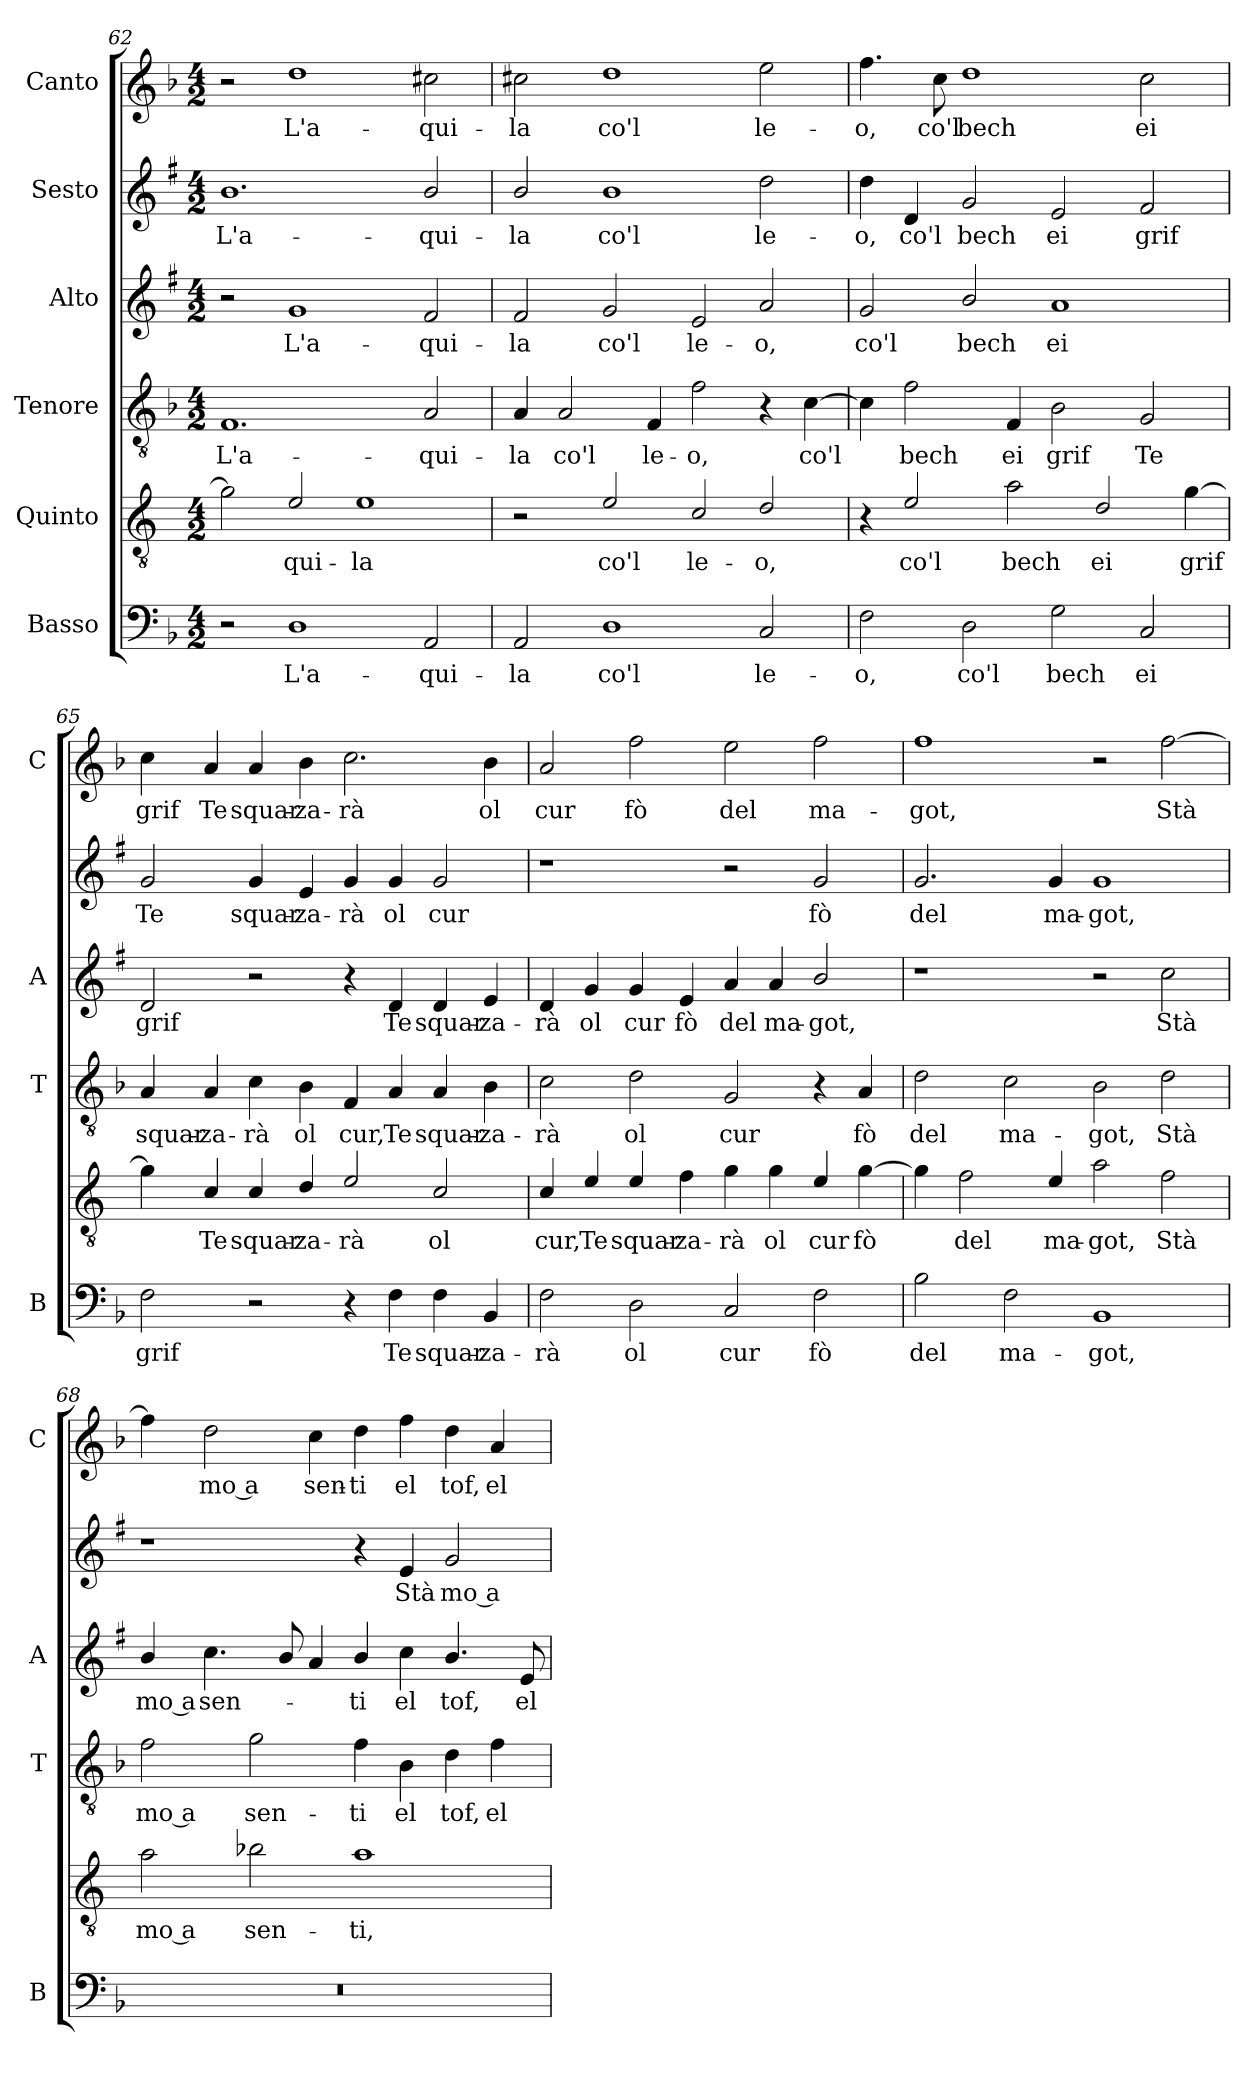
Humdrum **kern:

**kern	**text	**kern	**text	**kern	**text	**kern	**text	**kern	**text	**kern	**text
*part6	*part6	*part5	*part5	*part4	*part4	*part3	*part3	*part2	*part2	*part1	*part1
*staff6	*staff6	*staff5	*staff5	*staff4	*staff4	*staff3	*staff3	*staff2	*staff2	*staff1	*staff1
*I"Basso	*	*I"Quinto	*	*I"Tenore	*	*I"Alto	*	*I"Sesto	*	*I"Canto	*
*I'B	*	*	*	*I'T	*	*I'A	*	*	*	*I'C	*
*clefF4	*	*clefGv2	*	*clefGv2	*	*clefG2	*	*clefG2	*	*clefG2	*
*	*	*ITrd4c7	*	*	*	*ITrd1c2	*	*ITrd1c2	*	*	*
*k[b-]	*	*k[b-]	*	*k[b-]	*	*k[b-]	*	*k[b-]	*	*k[b-]	*
*F:	*	*F:	*	*F:	*	*F:	*	*F:	*	*F:	*
*M4/2	*	*M4/2	*	*M4/2	*	*M4/2	*	*M4/2	*	*M4/2	*
=62	=62	=62	=62	=62	=62	=62	=62	=62	=62	=62	=62
!	!	!	!	!	!LO:LY:b	!	!	!	!LO:LY:b	!	!
2r	.	2c\]	.	1.F	L'a-	2r	.	1.a	L'a-	2r	.
!	!LO:LY:b	!	!LO:LY:b	!	!	!	!LO:LY:b	!	!	!	!LO:LY:b
1D	L'a-	2A/	-qui-	.	.	1f	L'a-	.	.	1dd	L'a-
!	!	!	!LO:LY:b	!	!	!	!	!	!	!	!
.	.	1A	-la	.	.	.	.	.	.	.	.
!	!LO:LY:b	!	!	!	!LO:LY:b	!	!LO:LY:b	!	!LO:LY:b	!	!LO:LY:b
2AA/	-qui-	.	.	2A/	-qui-	2e/	-qui-	2a/	-qui-	2cc#X\	-qui-
=63	=63	=63	=63	=63	=63	=63	=63	=63	=63	=63	=63
!	!LO:LY:b	!	!	!	!LO:LY:b	!	!LO:LY:b	!	!LO:LY:b	!	!LO:LY:b
2AA/	-la	2r	.	4A/	-la	2e/	-la	2a/	-la	2cc#X\	-la
!	!	!	!	!	!LO:LY:b	!	!	!	!	!	!
.	.	.	.	2A/	co'l	.	.	.	.	.	.
!	!LO:LY:b	!	!LO:LY:b	!	!	!	!LO:LY:b	!	!LO:LY:b	!	!LO:LY:b
1D	co'l	2A/	co'l	.	.	2f/	co'l	1a	co'l	1dd	co'l
!	!	!	!	!	!LO:LY:b	!	!	!	!	!	!
.	.	.	.	4F/	le-	.	.	.	.	.	.
!	!	!	!LO:LY:b	!	!LO:LY:b	!	!LO:LY:b	!	!	!	!
.	.	2F/	le-	2f\	-o,	2d/	le-	.	.	.	.
!	!LO:LY:b	!	!LO:LY:b	!	!	!	!LO:LY:b	!	!LO:LY:b	!	!LO:LY:b
2C/	le-	2G/	-o,	4r	.	2g/	-o,	2cc\	le-	2ee\	le-
!	!	!	!	!	!LO:LY:b	!	!	!	!	!	!
.	.	.	.	[4c\	co'l	.	.	.	.	.	.
!!LO:LB:g=z
=64	=64	=64	=64	=64	=64	=64	=64	=64	=64	=64	=64
!	!LO:LY:b	!	!	!	!	!	!LO:LY:b	!	!LO:LY:b	!	!LO:LY:b
2F\	-o,	4r	.	4c\]	.	2f/	co'l	4cc\	-o,	4.ff\	-o,
!	!	!	!LO:LY:b	!	!LO:LY:b	!	!	!	!LO:LY:b	!	!
.	.	2A/	co'l	2f\	bech	.	.	4c/	co'l	.	.
!	!	!	!	!	!	!	!	!	!	!	!LO:LY:b
.	.	.	.	.	.	.	.	.	.	8cc\	co'l
!	!LO:LY:b	!	!	!	!	!	!LO:LY:b	!	!LO:LY:b	!	!LO:LY:b
2D\	co'l	.	.	.	.	2a/	bech	2f/	bech	1dd	bech
!	!	!	!LO:LY:b	!	!LO:LY:b	!	!	!	!	!	!
.	.	2d\	bech	4F/	ei	.	.	.	.	.	.
!	!LO:LY:b	!	!	!	!LO:LY:b	!	!LO:LY:b	!	!LO:LY:b	!	!
2G\	bech	.	.	2B-\	grif	1g	ei	2d/	ei	.	.
!	!	!	!LO:LY:b	!	!	!	!	!	!	!	!
.	.	2G/	ei	.	.	.	.	.	.	.	.
!	!LO:LY:b	!	!	!	!LO:LY:b	!	!	!	!LO:LY:b	!	!LO:LY:b
2C/	ei	.	.	2G/	Te	.	.	2e/	grif	2cc\	ei
!	!	!	!LO:LY:b	!	!	!	!	!	!	!	!
.	.	[4c\	grif	.	.	.	.	.	.	.	.
=65	=65	=65	=65	=65	=65	=65	=65	=65	=65	=65	=65
!	!LO:LY:b	!	!	!	!LO:LY:b	!	!LO:LY:b	!	!LO:LY:b	!	!LO:LY:b
2F\	grif	4c\]	.	4A/	squar-	2c/	grif	2f/	Te	4cc\	grif
!	!	!	!LO:LY:b	!	!LO:LY:b	!	!	!	!	!	!LO:LY:b
.	.	4F/	Te	4A/	-za-	.	.	.	.	4a/	Te
!	!	!	!LO:LY:b	!	!LO:LY:b	!	!	!	!LO:LY:b	!	!LO:LY:b
2r	.	4F/	squar-	4c\	-rà	2r	.	4f/	squar-	4a/	squar-
!	!	!	!LO:LY:b	!	!LO:LY:b	!	!	!	!LO:LY:b	!	!LO:LY:b
.	.	4G/	-za-	4B-\	ol	.	.	4d/	-za-	4b-\	-za-
!	!	!	!LO:LY:b	!	!LO:LY:b	!	!	!	!LO:LY:b	!	!LO:LY:b
4r	.	2A/	-rà	4F/	cur,	4r	.	4f/	-rà	2.cc\	-rà
!	!LO:LY:b	!	!	!	!LO:LY:b	!	!LO:LY:b	!	!LO:LY:b	!	!
4F\	Te	.	.	4A/	Te	4c/	Te	4f/	ol	.	.
!	!LO:LY:b	!	!LO:LY:b	!	!LO:LY:b	!	!LO:LY:b	!	!LO:LY:b	!	!
4F\	squar-	2F/	ol	4A/	squar-	4c/	squar-	2f/	cur	.	.
!	!LO:LY:b	!	!	!	!LO:LY:b	!	!LO:LY:b	!	!	!	!LO:LY:b
4BB-/	-za-	.	.	4B-\	-za-	4d/	-za-	.	.	4b-\	ol
=66	=66	=66	=66	=66	=66	=66	=66	=66	=66	=66	=66
!	!LO:LY:b	!	!LO:LY:b	!	!LO:LY:b	!	!LO:LY:b	!	!	!	!LO:LY:b
2F\	-rà	4F/	cur,	2c\	-rà	4c/	-rà	1r	.	2a/	cur
!	!	!	!LO:LY:b	!	!	!	!LO:LY:b	!	!	!	!
.	.	4A/	Te	.	.	4f/	ol	.	.	.	.
!	!LO:LY:b	!	!LO:LY:b	!	!LO:LY:b	!	!LO:LY:b	!	!	!	!LO:LY:b
2D\	ol	4A/	squar-	2d\	ol	4f/	cur	.	.	2ff\	fò
!	!	!	!LO:LY:b	!	!	!	!LO:LY:b	!	!	!	!
.	.	4B-\	-za-	.	.	4d/	fò	.	.	.	.
!	!LO:LY:b	!	!LO:LY:b	!	!LO:LY:b	!	!LO:LY:b	!	!	!	!LO:LY:b
2C/	cur	4c\	-rà	2G/	cur	4g/	del	2r	.	2ee\	del
!	!	!	!LO:LY:b	!	!	!	!LO:LY:b	!	!	!	!
.	.	4c\	ol	.	.	4g/	ma-	.	.	.	.
!	!LO:LY:b	!	!LO:LY:b	!	!	!	!LO:LY:b	!	!LO:LY:b	!	!LO:LY:b
2F\	fò	4A/	cur	4r	.	2a/	-got,	2f/	fò	2ff\	ma-
!	!	!	!LO:LY:b	!	!LO:LY:b	!	!	!	!	!	!
.	.	[4c\	fò	4A/	fò	.	.	.	.	.	.
=67	=67	=67	=67	=67	=67	=67	=67	=67	=67	=67	=67
!	!LO:LY:b	!	!	!	!LO:LY:b	!	!	!	!LO:LY:b	!	!LO:LY:b
2B-\	del	4c\]	.	2d\	del	1r	.	2.f/	del	1ff	-got,
!	!	!	!LO:LY:b	!	!	!	!	!	!	!	!
.	.	2B-\	del	.	.	.	.	.	.	.	.
!	!LO:LY:b	!	!	!	!LO:LY:b	!	!	!	!	!	!
2F\	ma-	.	.	2c\	ma-	.	.	.	.	.	.
!	!	!	!LO:LY:b	!	!	!	!	!	!LO:LY:b	!	!
.	.	4A/	ma-	.	.	.	.	4f/	ma-	.	.
!	!LO:LY:b	!	!LO:LY:b	!	!LO:LY:b	!	!	!	!LO:LY:b	!	!
1BB-	-got,	2d\	-got,	2B-\	-got,	2r	.	1f	-got,	2r	.
!	!	!	!LO:LY:b	!	!LO:LY:b	!	!LO:LY:b	!	!	!	!LO:LY:b
.	.	2B-\	Stà	2d\	Stà	2b-\	Stà	.	.	[2ff\	Stà
!!LO:LB:g=z
=68	=68	=68	=68	=68	=68	=68	=68	=68	=68	=68	=68
!	!	!	!LO:LY:b	!	!LO:LY:b	!	!LO:LY:b	!	!	!	!
0r	.	2d\	mo a	2f\	mo a	4a/	mo a	1r	.	4ff\]	.
!	!	!	!	!	!	!	!LO:LY:b	!	!	!	!LO:LY:b
.	.	.	.	.	.	4.b-\	sen-	.	.	2dd\	mo a
!	!	!	!LO:LY:b	!	!LO:LY:b	!	!	!	!	!	!
.	.	2e-X\	sen-	2g\	sen-	.	.	.	.	.	.
.	.	.	.	.	.	8a/	.	.	.	.	.
!	!	!	!	!	!	!	!	!	!	!	!LO:LY:b
.	.	.	.	.	.	4g/	.	.	.	4cc\	sen-
!	!	!	!LO:LY:b	!	!LO:LY:b	!	!LO:LY:b	!	!	!	!LO:LY:b
.	.	1d	-ti,	4f\	-ti	4a/	-ti	4r	.	4dd\	-ti
!	!	!	!	!	!LO:LY:b	!	!LO:LY:b	!	!LO:LY:b	!	!LO:LY:b
.	.	.	.	4B-\	el	4b-\	el	4d/	Stà	4ff\	el
!	!	!	!	!	!LO:LY:b	!	!LO:LY:b	!	!LO:LY:b	!	!LO:LY:b
.	.	.	.	4d\	tof,	4.a/	tof,	2f/	mo a	4dd\	tof,
!	!	!	!	!	!LO:LY:b	!	!	!	!	!	!LO:LY:b
.	.	.	.	4f\	el	.	.	.	.	4a/	el
!	!	!	!	!	!	!	!LO:LY:b	!	!	!	!
.	.	.	.	.	.	8d/	el	.	.	.	.
=	=	=	=	=	=	=	=	=	=	=	=
*-	*-	*-	*-	*-	*-	*-	*-	*-	*-	*-	*-
